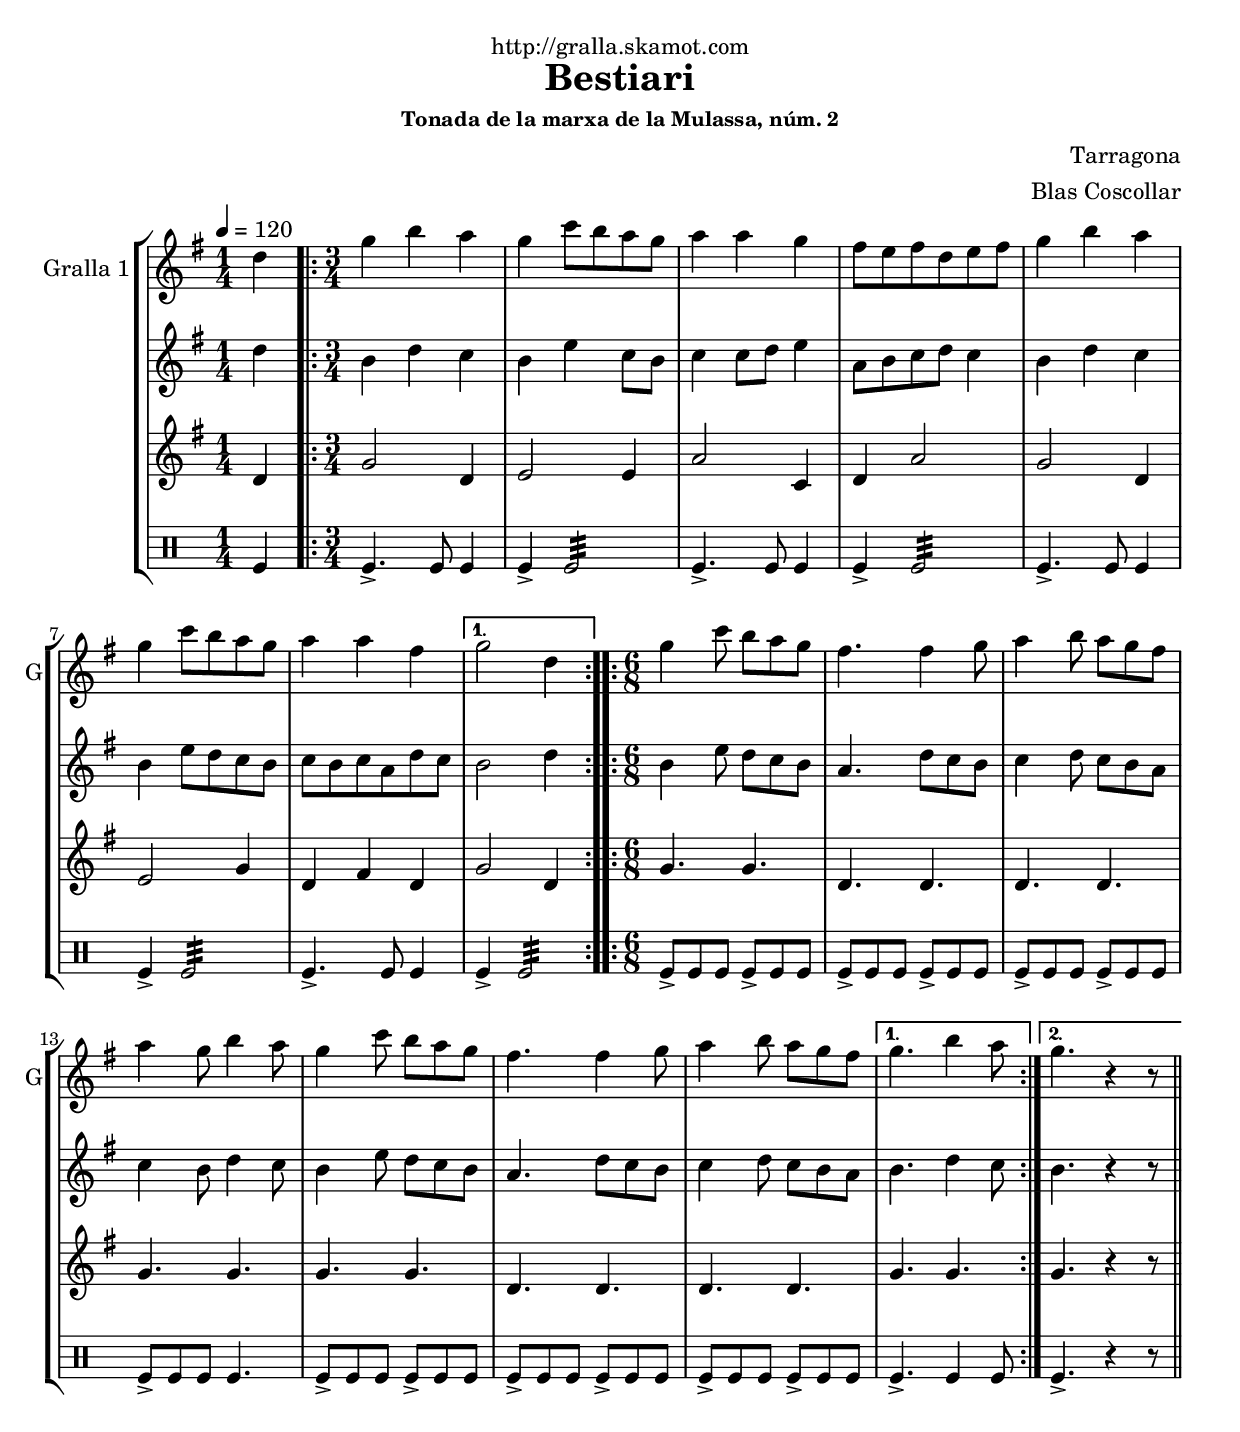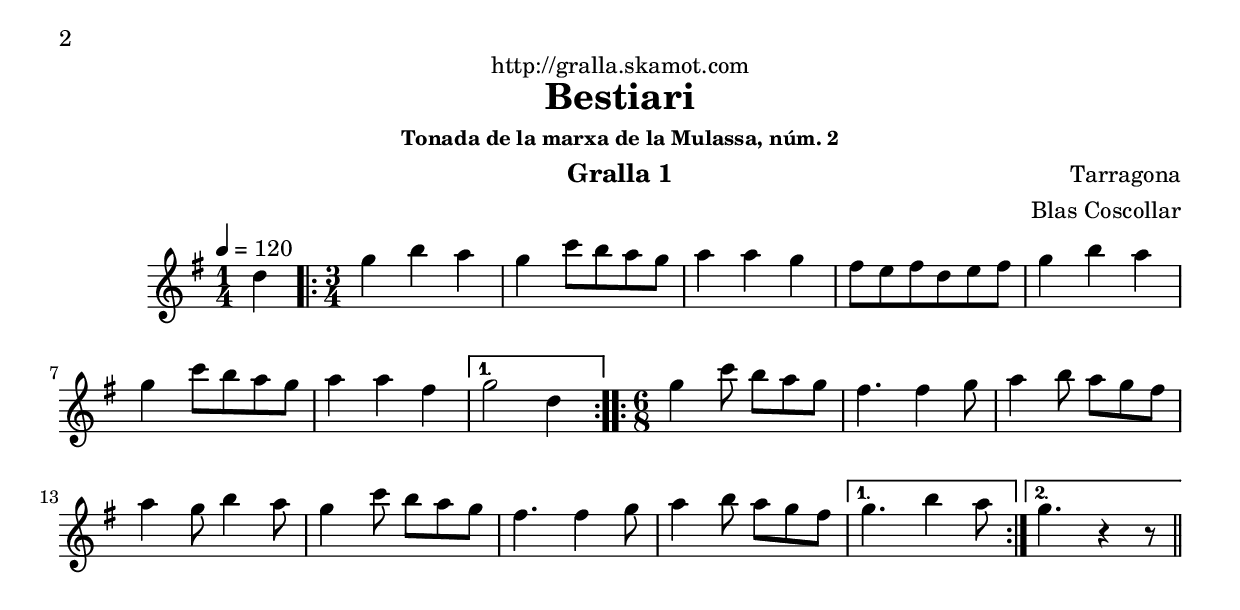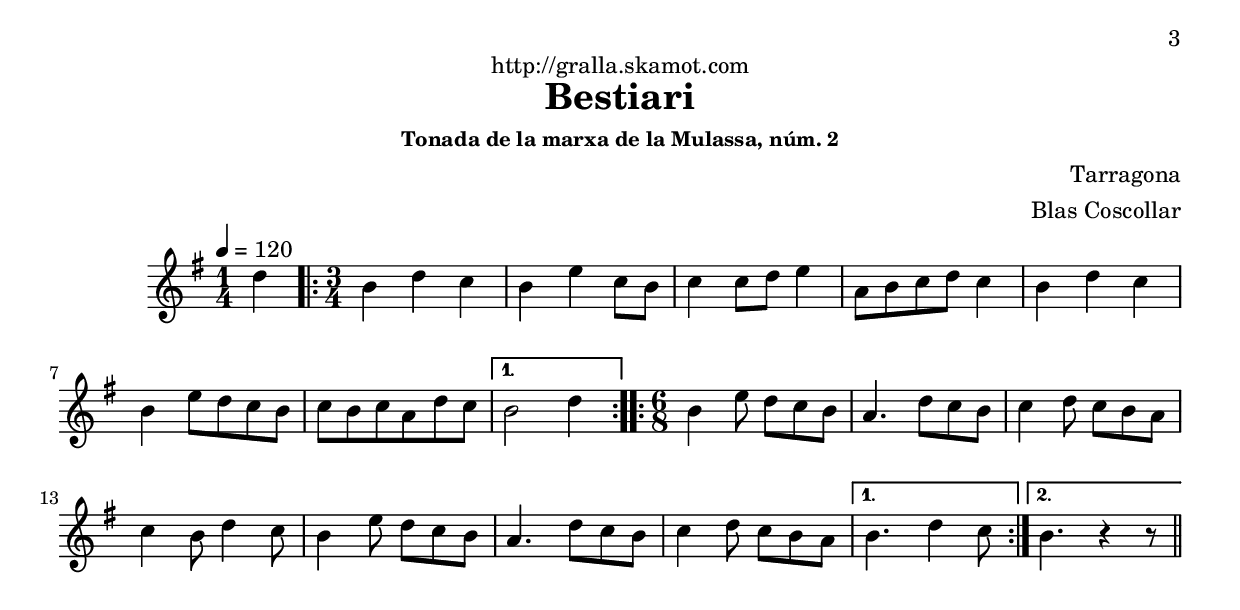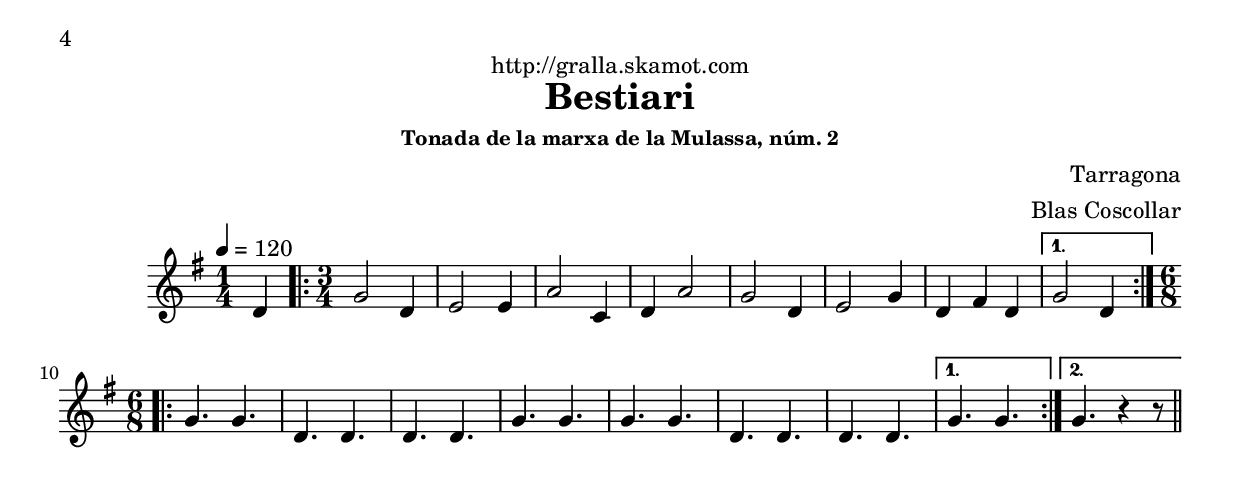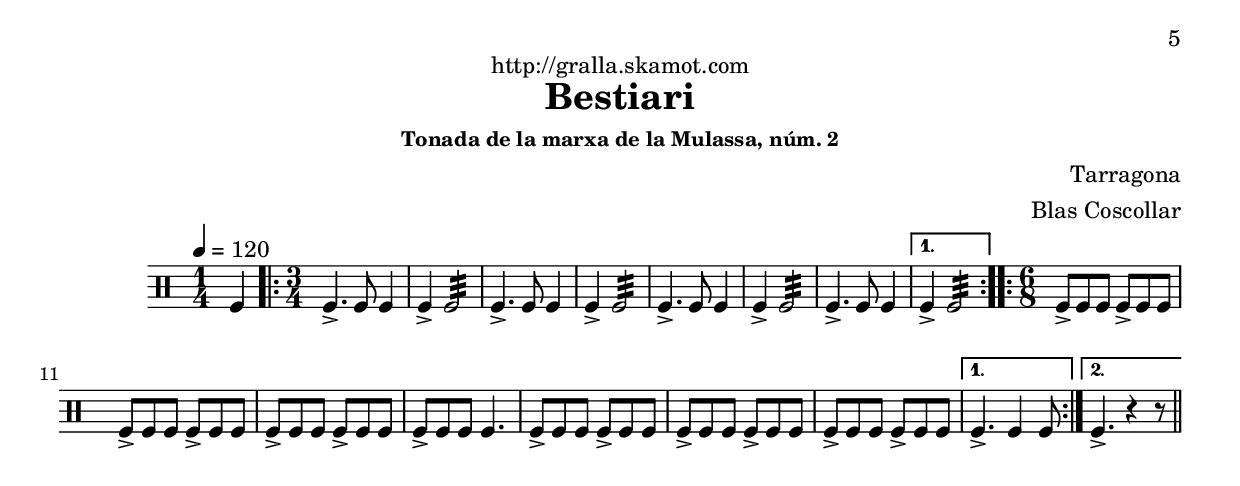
\version "2.16.2"

\header {
  dedication="http://gralla.skamot.com"
  title="Bestiari"
  subtitle=""
  subsubtitle="Tonada de la marxa de la Mulassa, núm. 2"
  poet=""
  meter=""
  piece=""
  composer="Tarragona"
  arranger="Blas Coscollar"
  opus=""
  instrument=""
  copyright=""
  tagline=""
}

liniaroAa =
\relative d''
{
  \tempo 4=120
  \clef treble
  \key g \major
  \time 1/4
  d4  |
  \time 3/4   \repeat volta 2 { g4 b a  |
  g4 c8 b a g  |
  a4 a g  |
  %05
  fis8 e fis d e fis  |
  g4 b a  |
  g4 c8 b a g  |
  a4 a fis }
  \alternative { { g2 d4 }
  %10
  \time 6/8   { g4. b4 a8 } }
  \repeat volta 2 { g4 c8 b a g  |
  fis4. fis4 g8  |
  a4 b8 a g fis  |
  a4 g8 b4 a8  |
  %15
  g4 c8 b a g  |
  fis4. fis4 g8  |
  a4 b8 a g fis }
  \alternative { { g4. b4 a8 }
  { g4. r4 r8 } } \bar "||" % kompletite
}

liniaroAb =
\relative d''
{
  \tempo 4=120
  \clef treble
  \key g \major
  \time 1/4
  d4  |
  \time 3/4   \repeat volta 2 { b4 d c  |
  b4 e c8 b  |
  c4 c8 d e4  |
  %05
  a,8 b c d c4  |
  b4 d c  |
  b4 e8 d c b  |
  c8 b c a d c }
  \alternative { { b2 d4 }
  %10
  \time 6/8   { b4. d4 c8 } }
  \repeat volta 2 { b4 e8 d c b  |
  a4. d8 c b  |
  c4 d8 c b a  |
  c4 b8 d4 c8  |
  %15
  b4 e8 d c b  |
  a4. d8 c b  |
  c4 d8 c b a }
  \alternative { { b4. d4 c8 }
  { b4. r4 r8 } } \bar "||" % kompletite
}

liniaroAc =
\relative d'
{
  \tempo 4=120
  \clef treble
  \key g \major
  \time 1/4
  d4  |
  \time 3/4   \repeat volta 2 { g2 d4  |
  e2 e4  |
  a2 c,4  |
  %05
  d4 a'2  |
  g2 d4  |
  e2 g4  |
  d4 fis d }
  \alternative { { g2 d4 }
  %10
  \time 6/8   { g4. g } }
  \repeat volta 2 { g4. g  |
  d4. d  |
  d4. d  |
  g4. g  |
  %15
  g4. g  |
  d4. d  |
  d4. d }
  \alternative { { g4. g }
  { g4. r4 r8 } } \bar "||" % kompletite
}

liniaroAd =
\drummode
{
  \tempo 4=120
  \time 1/4
  tomfl4  |
  \time 3/4   \repeat volta 2 { tomfl4.-> tomfl8 tomfl4  |
  tomfl4-> tomfl2:32  |
  tomfl4.-> tomfl8 tomfl4  |
  %05
  tomfl4-> tomfl2:32  |
  tomfl4.-> tomfl8 tomfl4  |
  tomfl4-> tomfl2:32  |
  tomfl4.-> tomfl8 tomfl4 }
  \alternative { { tomfl4-> tomfl2:32 }
  %10
  \time 6/8   { tomfl4. tomfl4 tomfl8 } }
  \repeat volta 2 { tomfl8-> tomfl tomfl tomfl-> tomfl tomfl  |
  tomfl8-> tomfl tomfl tomfl-> tomfl tomfl  |
  tomfl8-> tomfl tomfl tomfl-> tomfl tomfl  |
  tomfl8-> tomfl tomfl tomfl4.  |
  %15
  tomfl8-> tomfl tomfl tomfl-> tomfl tomfl  |
  tomfl8-> tomfl tomfl tomfl-> tomfl tomfl  |
  tomfl8-> tomfl tomfl tomfl-> tomfl tomfl }
  \alternative { { tomfl4.-> tomfl4 tomfl8 }
  { tomfl4.-> r4 r8 } } \bar "||" % kompletite
}

\bookpart {
  \score {
    \new StaffGroup {
      \override Score.RehearsalMark #'self-alignment-X = #LEFT
      <<
        \new Staff \with {instrumentName = #"Gralla 1" shortInstrumentName = #"G"} \liniaroAa
        \new Staff \with {instrumentName = #"" shortInstrumentName = #" "} \liniaroAb
        \new Staff \with {instrumentName = #"" shortInstrumentName = #" "} \liniaroAc
        \new DrumStaff \with {instrumentName = #"" shortInstrumentName = #" "} \liniaroAd
      >>
    }
    \layout {}
  }
  \score { \unfoldRepeats
    \new StaffGroup {
      \override Score.RehearsalMark #'self-alignment-X = #LEFT
      <<
        \new Staff \with {instrumentName = #"Gralla 1" shortInstrumentName = #"G"} \liniaroAa
        \new Staff \with {instrumentName = #"" shortInstrumentName = #" "} \liniaroAb
        \new Staff \with {instrumentName = #"" shortInstrumentName = #" "} \liniaroAc
        \new DrumStaff \with {instrumentName = #"" shortInstrumentName = #" "} \liniaroAd
      >>
    }
    \midi {
      \set Staff.midiInstrument = "oboe"
      \set DrumStaff.midiInstrument = "drums"
    }
  }
}

\bookpart {
  \header {instrument="Gralla 1"}
  \score {
    \new StaffGroup {
      \override Score.RehearsalMark #'self-alignment-X = #LEFT
      <<
        \new Staff \liniaroAa
      >>
    }
    \layout {}
  }
  \score { \unfoldRepeats
    \new StaffGroup {
      \override Score.RehearsalMark #'self-alignment-X = #LEFT
      <<
        \new Staff \liniaroAa
      >>
    }
    \midi {
      \set Staff.midiInstrument = "oboe"
      \set DrumStaff.midiInstrument = "drums"
    }
  }
}

\bookpart {
  \header {instrument=""}
  \score {
    \new StaffGroup {
      \override Score.RehearsalMark #'self-alignment-X = #LEFT
      <<
        \new Staff \liniaroAb
      >>
    }
    \layout {}
  }
  \score { \unfoldRepeats
    \new StaffGroup {
      \override Score.RehearsalMark #'self-alignment-X = #LEFT
      <<
        \new Staff \liniaroAb
      >>
    }
    \midi {
      \set Staff.midiInstrument = "oboe"
      \set DrumStaff.midiInstrument = "drums"
    }
  }
}

\bookpart {
  \header {instrument=""}
  \score {
    \new StaffGroup {
      \override Score.RehearsalMark #'self-alignment-X = #LEFT
      <<
        \new Staff \liniaroAc
      >>
    }
    \layout {}
  }
  \score { \unfoldRepeats
    \new StaffGroup {
      \override Score.RehearsalMark #'self-alignment-X = #LEFT
      <<
        \new Staff \liniaroAc
      >>
    }
    \midi {
      \set Staff.midiInstrument = "oboe"
      \set DrumStaff.midiInstrument = "drums"
    }
  }
}

\bookpart {
  \header {instrument=""}
  \score {
    \new StaffGroup {
      \override Score.RehearsalMark #'self-alignment-X = #LEFT
      <<
        \new DrumStaff \liniaroAd
      >>
    }
    \layout {}
  }
  \score { \unfoldRepeats
    \new StaffGroup {
      \override Score.RehearsalMark #'self-alignment-X = #LEFT
      <<
        \new DrumStaff \liniaroAd
      >>
    }
    \midi {
      \set Staff.midiInstrument = "oboe"
      \set DrumStaff.midiInstrument = "drums"
    }
  }
}

